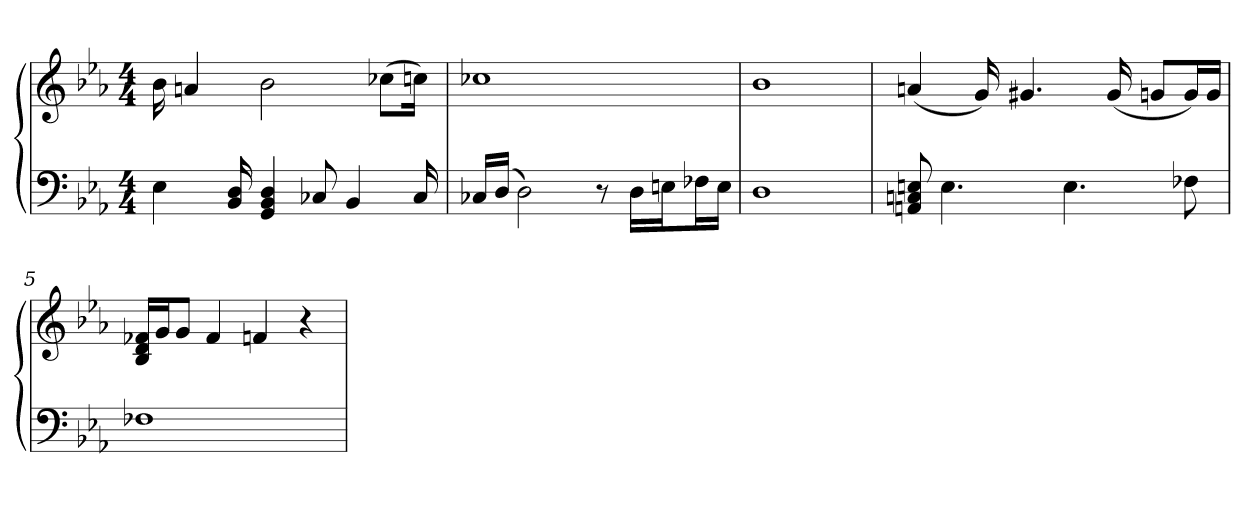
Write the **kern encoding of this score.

**kern	**kern
*part1	*part1
*staff2	*staff1
*clefF4	*clefG2
*k[b-e-a-]	*k[b-e-a-]
*M4/4	*M4/4
=1	=1
4E-	16b-
.	4an
16BB- 16D	.
4GG 4BB- 4D	2b-
8C-X	.
4BB-	.
.	(8cc-X\L
16C-	16ccn\Jk)
=2	=2
16C-X/LL	1cc-X
(16D/JJ	.
2D)	.
8r	.
16D\LL	.
16En\J	.
16F-X\L	.
16E\JJ	.
=3	=3
1D	1b-
=4	=4
8AAn 8Cn 8En	(4an
4.E	.
.	16g)
.	4.g#X
4.E	.
.	(16g#
.	8gn/L
8F-X	16g/L)
.	16g/JJ
=5	=5
1F-X	16B-/ 16d/ 16f-X/LL
.	16g/J
.	8g/J
.	4f-
.	4fn
.	4r
=	=
*-	*-
